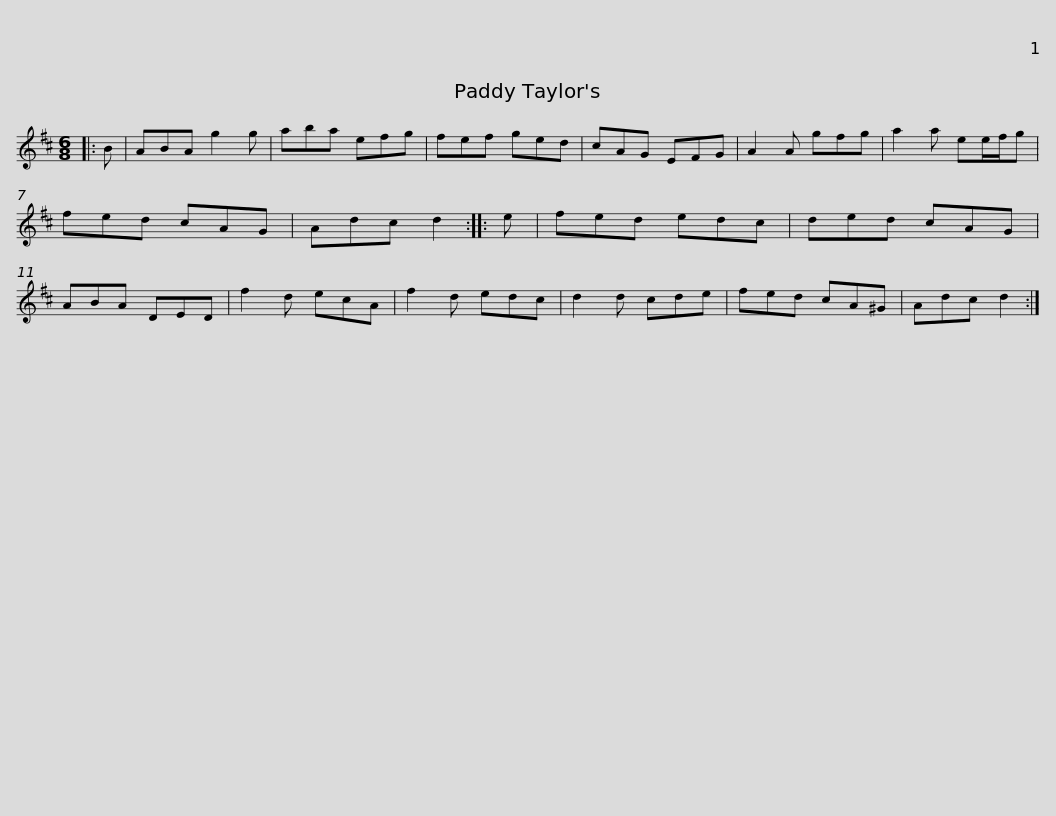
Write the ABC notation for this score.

X:1
L:1/8
M:6/8
I:linebreak $
K:D
V:1 treble
V:1
|: B | ABA g2 g | aba efg | fef ged | cAG EFG | %5
 A2 A gfg | a2 a ee/f/g | fed cAG |$ Adc d2 :: e | %10
 fed edc | ded cAG | ABA DED | f2 d ecA | f2 d edc | %15
 d2 d cde |$ fed cA^G | Adc d2 :| %18
